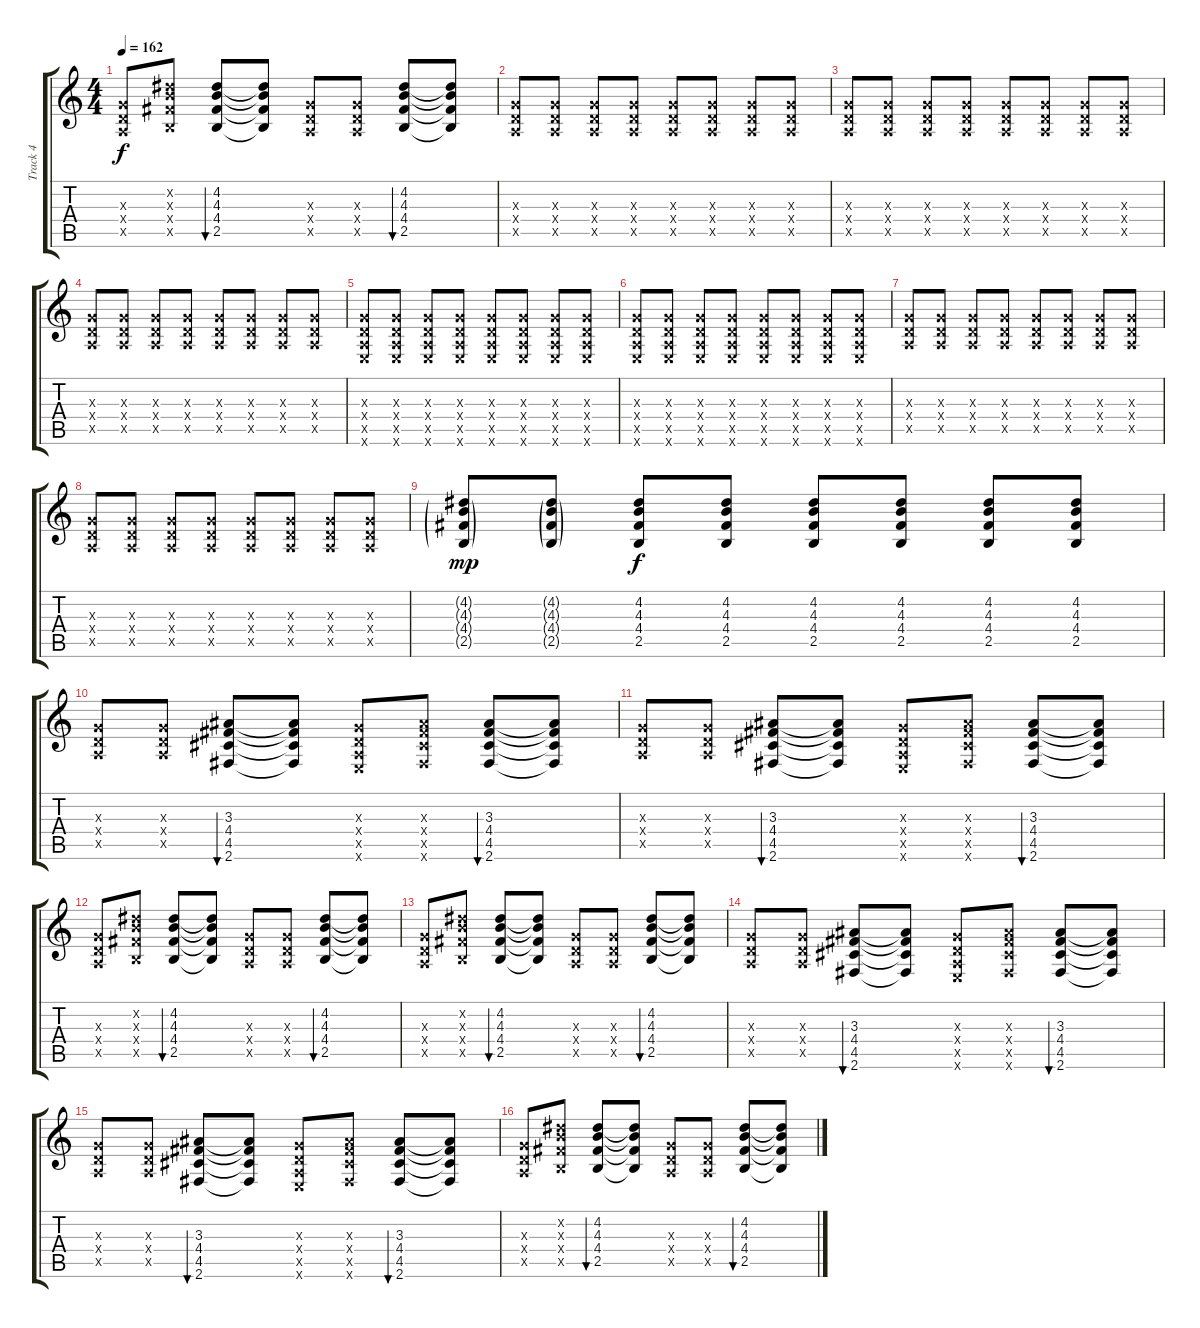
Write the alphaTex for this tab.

\track ("Track 4" "Track 4") {instrument electricguitarclean}
\staff {score tabs}
\tuning (E4 B3 G3 D3 A2 E2) {hide}
\ts (4 4)
\tempo 162
\clef g2
\ks c
(0.3{x} 0.4{x} 0.5{x}).8{dy f} (4.2{x} 4.3{x} 4.4{x} 2.5{x}).8 (4.2 4.3 4.4 2.5).8{bu 60} (4.2{t} 4.3{t} 4.4{t} 2.5{t}).8 (0.3{x} 0.4{x} 0.5{x}).8 (0.3{x} 0.4{x} 0.5{x}).8 (4.2 4.3 4.4 2.5).8{bu 60} (4.2{t} 4.3{t} 4.4{t} 2.5{t}).8 |
(0.3{x} 0.4{x} 0.5{x}).8 (0.3{x} 0.4{x} 0.5{x}).8 (0.3{x} 0.4{x} 0.5{x}).8 (0.3{x} 0.4{x} 0.5{x}).8 (0.3{x} 0.4{x} 0.5{x}).8 (0.3{x} 0.4{x} 0.5{x}).8 (0.3{x} 0.4{x} 0.5{x}).8 (0.3{x} 0.4{x} 0.5{x}).8 |
(0.3{x} 0.4{x} 0.5{x}).8 (0.3{x} 0.4{x} 0.5{x}).8 (0.3{x} 0.4{x} 0.5{x}).8 (0.3{x} 0.4{x} 0.5{x}).8 (0.3{x} 0.4{x} 0.5{x}).8 (0.3{x} 0.4{x} 0.5{x}).8 (0.3{x} 0.4{x} 0.5{x}).8 (0.3{x} 0.4{x} 0.5{x}).8 |
(0.3{x} 0.4{x} 0.5{x}).8 (0.3{x} 0.4{x} 0.5{x}).8 (0.3{x} 0.4{x} 0.5{x}).8 (0.3{x} 0.4{x} 0.5{x}).8 (0.3{x} 0.4{x} 0.5{x}).8 (0.3{x} 0.4{x} 0.5{x}).8 (0.3{x} 0.4{x} 0.5{x}).8 (0.3{x} 0.4{x} 0.5{x}).8 |
(0.3{x} 0.4{x} 0.5{x} 0.6{x}).8 (0.3{x} 0.4{x} 0.5{x} 0.6{x}).8 (0.3{x} 0.4{x} 0.5{x} 0.6{x}).8 (0.3{x} 0.4{x} 0.5{x} 0.6{x}).8 (0.3{x} 0.4{x} 0.5{x} 0.6{x}).8 (0.3{x} 0.4{x} 0.5{x} 0.6{x}).8 (0.3{x} 0.4{x} 0.5{x} 0.6{x}).8 (0.3{x} 0.4{x} 0.5{x} 0.6{x}).8 |
(0.3{x} 0.4{x} 0.5{x} 0.6{x}).8 (0.3{x} 0.4{x} 0.5{x} 0.6{x}).8 (0.3{x} 0.4{x} 0.5{x} 0.6{x}).8 (0.3{x} 0.4{x} 0.5{x} 0.6{x}).8 (0.3{x} 0.4{x} 0.5{x} 0.6{x}).8 (0.3{x} 0.4{x} 0.5{x} 0.6{x}).8 (0.3{x} 0.4{x} 0.5{x} 0.6{x}).8 (0.3{x} 0.4{x} 0.5{x} 0.6{x}).8 |
(0.3{x} 0.4{x} 0.5{x}).8 (0.3{x} 0.4{x} 0.5{x}).8 (0.3{x} 0.4{x} 0.5{x}).8 (0.3{x} 0.4{x} 0.5{x}).8 (0.3{x} 0.4{x} 0.5{x}).8 (0.3{x} 0.4{x} 0.5{x}).8 (0.3{x} 0.4{x} 0.5{x}).8 (0.3{x} 0.4{x} 0.5{x}).8 |
(0.3{x} 0.4{x} 0.5{x}).8 (0.3{x} 0.4{x} 0.5{x}).8 (0.3{x} 0.4{x} 0.5{x}).8 (0.3{x} 0.4{x} 0.5{x}).8 (0.3{x} 0.4{x} 0.5{x}).8 (0.3{x} 0.4{x} 0.5{x}).8 (0.3{x} 0.4{x} 0.5{x}).8 (0.3{x} 0.4{x} 0.5{x}).8 |
(4.2{g} 4.3{g} 4.4{g} 2.5{g}).8{dy mp} (4.2{g} 4.3{g} 4.4{g} 2.5{g}).8 (4.2 4.3 4.4 2.5).8{dy f} (4.2 4.3 4.4 2.5).8 (4.2 4.3 4.4 2.5).8 (4.2 4.3 4.4 2.5).8 (4.2 4.3 4.4 2.5).8 (4.2 4.3 4.4 2.5).8 |
(0.3{x} 0.4{x} 0.5{x}).8 (0.3{x} 0.4{x} 0.5{x}).8 (3.3 4.4 4.5 2.6).8{bu 60} (3.3{t} 4.4{t} 4.5{t} 2.6{t}).8 (0.3{x} 0.4{x} 0.5{x} 0.6{x}).8 (3.3{x} 4.4{x} 4.5{x} 2.6{x}).8 (3.3 4.4 4.5 2.6).8{bu 60} (3.3{t} 4.4{t} 4.5{t} 2.6{t}).8 |
(0.3{x} 0.4{x} 0.5{x}).8 (0.3{x} 0.4{x} 0.5{x}).8 (3.3 4.4 4.5 2.6).8{bu 60} (3.3{t} 4.4{t} 4.5{t} 2.6{t}).8 (0.3{x} 0.4{x} 0.5{x} 0.6{x}).8 (3.3{x} 4.4{x} 4.5{x} 2.6{x}).8 (3.3 4.4 4.5 2.6).8{bu 60} (3.3{t} 4.4{t} 4.5{t} 2.6{t}).8 |
(0.3{x} 0.4{x} 0.5{x}).8 (4.2{x} 4.3{x} 4.4{x} 2.5{x}).8 (4.2 4.3 4.4 2.5).8{bu 60} (4.2{t} 4.3{t} 4.4{t} 2.5{t}).8 (0.3{x} 0.4{x} 0.5{x}).8 (0.3{x} 0.4{x} 0.5{x}).8 (4.2 4.3 4.4 2.5).8{bu 60} (4.2{t} 4.3{t} 4.4{t} 2.5{t}).8 |
(0.3{x} 0.4{x} 0.5{x}).8 (4.2{x} 4.3{x} 4.4{x} 2.5{x}).8 (4.2 4.3 4.4 2.5).8{bu 60} (4.2{t} 4.3{t} 4.4{t} 2.5{t}).8 (0.3{x} 0.4{x} 0.5{x}).8 (0.3{x} 0.4{x} 0.5{x}).8 (4.2 4.3 4.4 2.5).8{bu 60} (4.2{t} 4.3{t} 4.4{t} 2.5{t}).8 |
(0.3{x} 0.4{x} 0.5{x}).8 (0.3{x} 0.4{x} 0.5{x}).8 (3.3 4.4 4.5 2.6).8{bu 60} (3.3{t} 4.4{t} 4.5{t} 2.6{t}).8 (0.3{x} 0.4{x} 0.5{x} 0.6{x}).8 (3.3{x} 4.4{x} 4.5{x} 2.6{x}).8 (3.3 4.4 4.5 2.6).8{bu 60} (3.3{t} 4.4{t} 4.5{t} 2.6{t}).8 |
(0.3{x} 0.4{x} 0.5{x}).8 (0.3{x} 0.4{x} 0.5{x}).8 (3.3 4.4 4.5 2.6).8{bu 60} (3.3{t} 4.4{t} 4.5{t} 2.6{t}).8 (0.3{x} 0.4{x} 0.5{x} 0.6{x}).8 (3.3{x} 4.4{x} 4.5{x} 2.6{x}).8 (3.3 4.4 4.5 2.6).8{bu 60} (3.3{t} 4.4{t} 4.5{t} 2.6{t}).8 |
(0.3{x} 0.4{x} 0.5{x}).8 (4.2{x} 4.3{x} 4.4{x} 2.5{x}).8 (4.2 4.3 4.4 2.5).8{bu 60} (4.2{t} 4.3{t} 4.4{t} 2.5{t}).8 (0.3{x} 0.4{x} 0.5{x}).8 (0.3{x} 0.4{x} 0.5{x}).8 (4.2 4.3 4.4 2.5).8{bu 60} (4.2{t} 4.3{t} 4.4{t} 2.5{t}).8
